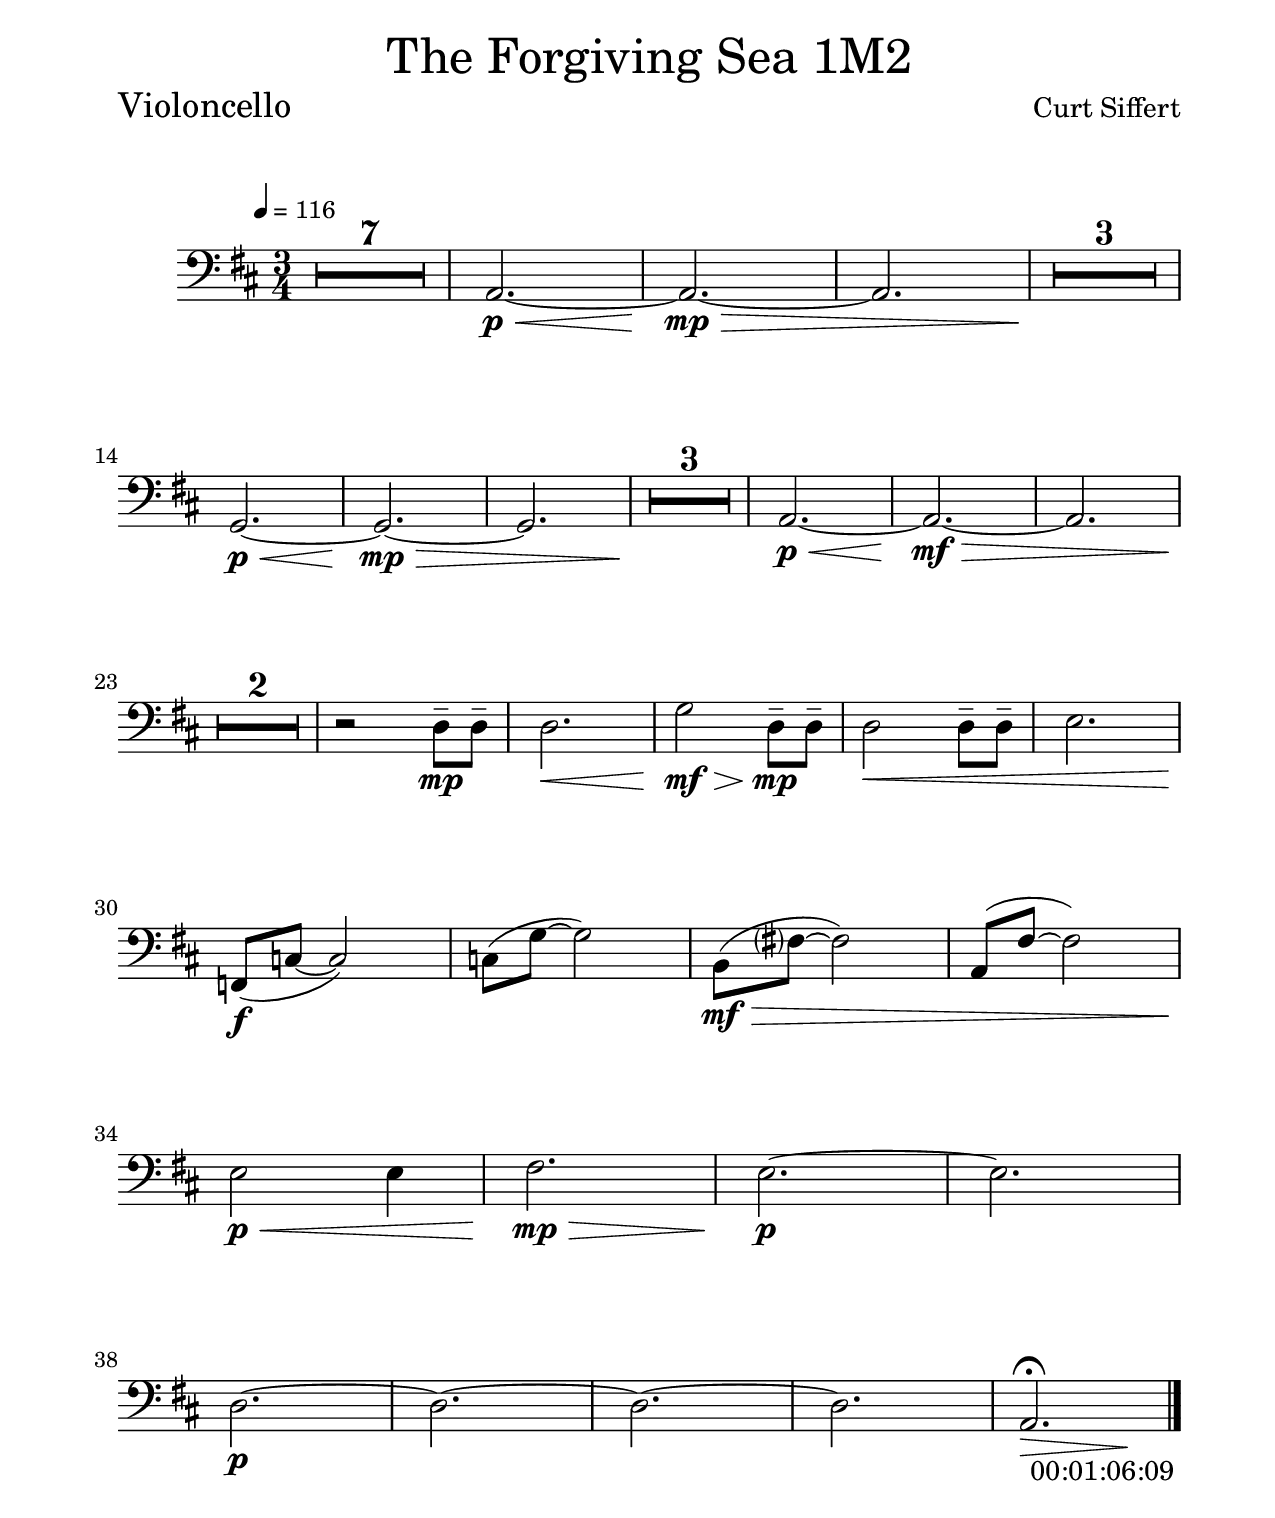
\version "2.24.0"
\include "english.ly"
\include "../lib/parts.ily"

\header {
  	instrument = "Violoncello"
}

\version "2.24.0"
\include "english.ly"

celloNotes = \relative c {

	\time 3/4
	\key d \major
	\set tieWaitForNote = ##t
	\clef bass
	
	R2.*7
	
	a2.\p\<~
	a2.\mp\>~
	a2.
	
	R2.*3\!

	\tag #'part { \break }

	g2.\p\<~
	g2.\mp\>~
	g2.

	R2.*3\!

	a2.\p\<~
	a2.\mf\>~
	a2.

	\tag #'part { \break }
	
	R2.*2\!
	
	r2 d8--\mp d-- |
	d2.\<
	g2\mf\> d8--\mp d-- |
	d2\< d8-- d-- |
	e2.
	
	\tag #'part { \break }

	f,8\f( c'8 ~ c2) |
	c8(g'8 ~ g2) |
	b,8\mf\>(fs'?8 ~ fs2) |
	a,8(fs'8 ~ fs2) |

	\tag #'part { \break }
	
	e2\p\< e4
	fs2.\mp\>
	e2.\p ~ 
	e2.

	\tag #'part { \break }
	
	d2.\p ~
	d ~
	d ~
	d ~
	
	<< {a2.\fermata } {s4\> s4 s4\!} >>
		
	\bar "|."
	\tag #'part {
		\override Score.RehearsalMark.direction = #DOWN
		\override Score.RehearsalMark.self-alignment-X = #RIGHT  
		\override Score.RehearsalMark.font-size = #0
		\mark "00:01:06:09"			
	}
	
}


{ 
	\everyPartScore
	\keepWithTag #'part \celloNotes	
}	
